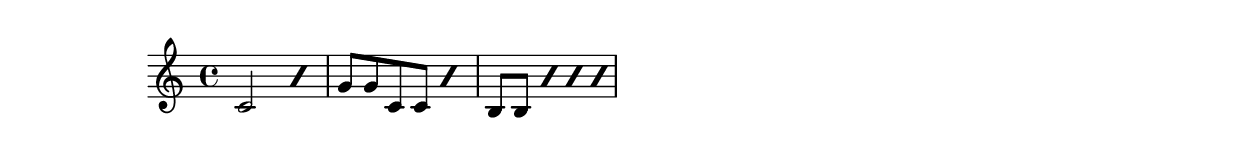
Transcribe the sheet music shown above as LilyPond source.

\version "2.7.32"
\header {
  texidoc = "Within a bar, beat repeats denote that a music snippet should be
played again."
}

\layout { ragged-right = ##t }

\relative c'
\context Voice {
  \time 4/4
  \repeat "percent" 2 { c2 }

  %% the chairman dances
  \repeat "percent" 2 { g'8 g c, c  }   
  \repeat "percent" 4 { b8 b8  }
}


